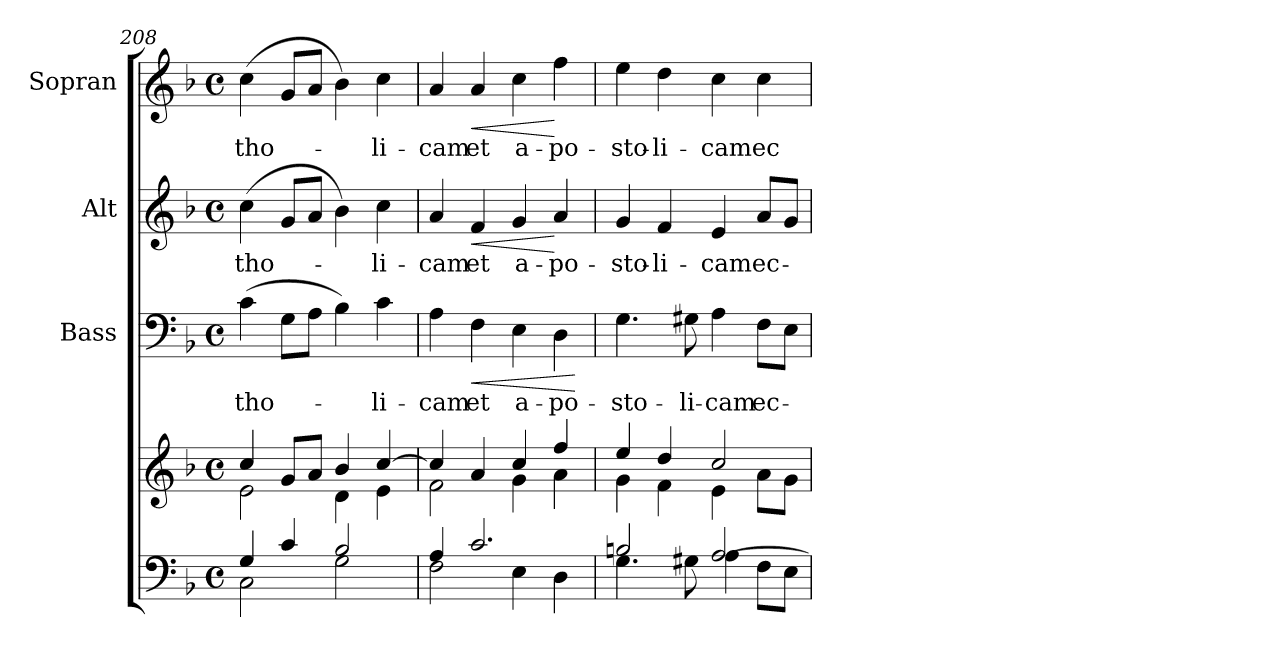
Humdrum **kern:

**kern	**kern	**kern	**text	**dynam	**kern	**text	**dynam	**kern	**text	**dynam
*part4	*part4	*part3	*part3	*part3	*part2	*part2	*part2	*part1	*part1	*part1
*staff5	*staff4	*staff3	*staff3	*staff3	*staff2	*staff2	*staff2	*staff1	*staff1	*staff1
*	*	*I"Bass	*	*	*I"Alt	*	*	*I"Sopran	*	*
*	*	*I'B.	*	*	*I'A.	*	*	*I'S.	*	*
*clefF4	*clefG2	*clefF4	*	*	*clefG2	*	*	*clefG2	*	*
*k[b-]	*k[b-]	*k[b-]	*	*	*k[b-]	*	*	*k[b-]	*	*
*F:	*F:	*F:	*	*	*F:	*	*	*F:	*	*
*M4/4	*M4/4	*M4/4	*	*	*M4/4	*	*	*M4/4	*	*
*met(c)	*met(c)	*met(c)	*	*	*met(c)	*	*	*met(c)	*	*
=208	=208	=208	=208	=208	=208	=208	=208	=208	=208	=208
*^	*^	*	*	*	*	*	*	*	*	*
!	!	!	!	!	!LO:LY:b	!	!	!LO:LY:b	!	!	!LO:LY:b	!
4G/	2C\	4cc/	2e\	(>4c\	-tho-	.	(>4cc\	-tho-	.	(>4cc\	-tho-	.
4c/	.	8g/L	.	8G\L	.	.	8g/L	.	.	8g/L	.	.
.	.	8a/J	.	8A\J	.	.	8a/J	.	.	8a/J	.	.
2B-/	2G\	4b-/	4d\	4B-\)	.	.	4b-\)	.	.	4b-\)	.	.
!	!	!	!	!	!LO:LY:b	!	!	!LO:LY:b	!	!	!LO:LY:b	!
.	.	[>4cc/	4e\	4c\	-li-	.	4cc\	-li-	.	4cc\	-li-	.
=209	=209	=209	=209	=209	=209	=209	=209	=209	=209	=209	=209	=209
!	!	!	!	!	!LO:LY:b	!	!	!LO:LY:b	!	!	!LO:LY:b	!
4A/	2F\	4cc/]	2f\	4A\	-cam	.	4a/	-cam	.	4a/	-cam	.
!	!	!	!	!	!LO:LY:b	!LO:HP:b	!	!LO:LY:b	!LO:HP:b	!	!LO:LY:b	!LO:HP:b
2.c/	.	4a/	.	4F\	et	<	4f/	et	<	4a/	et	<
!	!	!	!	!	!LO:LY:b	!	!	!LO:LY:b	!	!	!LO:LY:b	!
.	4E\	4cc/	4g\	4E\	a-	.	4g/	a-	.	4cc\	a-	.
!	!	!	!	!	!LO:LY:b	!	!	!LO:LY:b	!	!	!LO:LY:b	!
.	4D\	4ff/	4a\	4D\	-po-	.	4a/	-po-	[	4ff\	-po-	[
*v	*v	*	*	*	*	*	*	*	*	*	*	*
*	*v	*v	*	*	*	*	*	*	*	*	*
.	.	.	.	[	.	.	.	.	.	.
=210	=210	=210	=210	=210	=210	=210	=210	=210	=210	=210
*^	*^	*	*	*	*	*	*	*	*	*
!	!	!	!	!	!LO:LY:b	!	!	!LO:LY:b	!	!	!LO:LY:b	!
2Bn/	4.G\	4ee/	4g\	4.G\	-sto-	.	4g/	-sto-	.	4ee\	-sto-	.
!	!	!	!	!	!	!	!	!LO:LY:b	!	!	!LO:LY:b	!
.	.	4dd/	4f\	.	.	.	4f/	-li-	.	4dd\	-li-	.
!	!	!	!	!	!LO:LY:b	!	!	!	!	!	!	!
.	8G#X\	.	.	8G#X\	-li-	.	.	.	.	.	.	.
!	!	!	!	!	!LO:LY:b	!	!	!LO:LY:b	!	!	!LO:LY:b	!
[>2A/	4A\	2cc/	4e\	4A\	-cam	.	4e/	-cam	.	4cc\	-cam	.
!	!	!	!	!	!LO:LY:b	!	!	!LO:LY:b	!	!	!LO:LY:b	!
.	8F\L	.	8a\L	8F\L	ec-	.	8a/L	ec-	.	4cc\	ec-	.
.	8E\J	.	8g\J	8E\J	.	.	8g/J	.	.	.	.	.
*v	*v	*	*	*	*	*	*	*	*	*	*	*
*	*v	*v	*	*	*	*	*	*	*	*	*
=	=	=	=	=	=	=	=	=	=	=
*-	*-	*-	*-	*-	*-	*-	*-	*-	*-	*-
